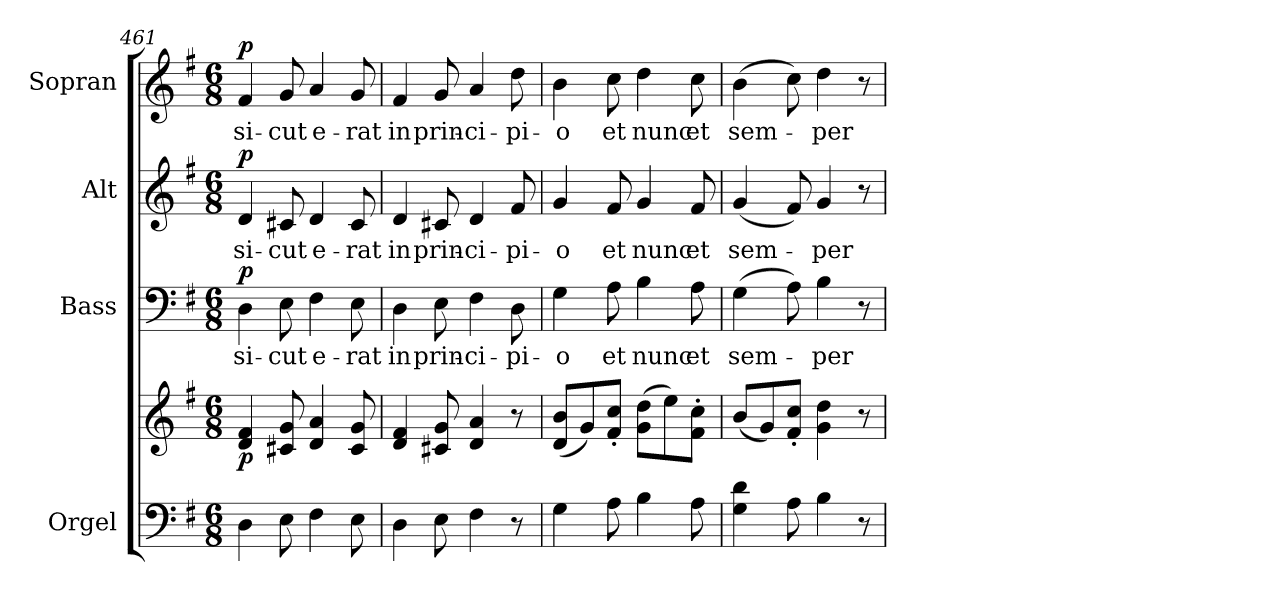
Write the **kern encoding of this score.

**kern	**kern	**dynam	**kern	**text	**dynam	**kern	**text	**dynam	**kern	**text	**dynam
*part4	*part4	*part4	*part3	*part3	*part3	*part2	*part2	*part2	*part1	*part1	*part1
*staff5	*staff4	*staff4/5	*staff3	*staff3	*staff3	*staff2	*staff2	*staff2	*staff1	*staff1	*staff1
*I"Orgel	*	*	*I"Bass	*	*	*I"Alt	*	*	*I"Sopran	*	*
*I'Org.	*	*	*I'B.	*	*	*I'A.	*	*	*I'S.	*	*
*clefF4	*clefG2	*	*clefF4	*	*	*clefG2	*	*	*clefG2	*	*
*k[f#]	*k[f#]	*	*k[f#]	*	*	*k[f#]	*	*	*k[f#]	*	*
*G:	*G:	*	*G:	*	*	*G:	*	*	*G:	*	*
*M6/8	*M6/8	*	*M6/8	*	*	*M6/8	*	*	*M6/8	*	*
=461	=461	=461	=461	=461	=461	=461	=461	=461	=461	=461	=461
!	!	!LO:DY:b	!	!LO:LY:b	!LO:DY:a	!	!LO:LY:b	!LO:DY:a	!	!LO:LY:b	!LO:DY:a
4D\	4d/ 4f#/	p	4D\	si-	p	4d/	si-	p	4f#/	si-	p
!	!	!	!	!LO:LY:b	!	!	!LO:LY:b	!	!	!LO:LY:b	!
8E\	8c#X/ 8g/	.	8E\	-cut	.	8c#X/	-cut	.	8g/	-cut	.
!	!	!	!	!LO:LY:b	!	!	!LO:LY:b	!	!	!LO:LY:b	!
4F#\	4d/ 4a/	.	4F#\	e-	.	4d/	e-	.	4a/	e-	.
!	!	!	!	!LO:LY:b	!	!	!LO:LY:b	!	!	!LO:LY:b	!
8E\	8c#/ 8g/	.	8E\	-rat	.	8c#/	-rat	.	8g/	-rat	.
!!LO:PB:g=z
=462	=462	=462	=462	=462	=462	=462	=462	=462	=462	=462	=462
!	!	!	!	!LO:LY:b	!	!	!LO:LY:b	!	!	!LO:LY:b	!
4D\	4d/ 4f#/	.	4D\	in	.	4d/	in	.	4f#/	in	.
!	!	!	!	!LO:LY:b	!	!	!LO:LY:b	!	!	!LO:LY:b	!
8E\	8c#X/ 8g/	.	8E\	prin-	.	8c#X/	prin-	.	8g/	prin-	.
!	!	!	!	!LO:LY:b	!	!	!LO:LY:b	!	!	!LO:LY:b	!
4F#\	4d/ 4a/	.	4F#\	-ci-	.	4d/	-ci-	.	4a/	-ci-	.
!	!	!	!	!LO:LY:b	!	!	!LO:LY:b	!	!	!LO:LY:b	!
8r	8r	.	8D\	-pi-	.	8f#/	-pi-	.	8dd\	-pi-	.
=463	=463	=463	=463	=463	=463	=463	=463	=463	=463	=463	=463
!	!	!	!	!LO:LY:b	!	!	!LO:LY:b	!	!	!LO:LY:b	!
4G\	(<8d/ 8b/L	.	4G\	-o	.	4g/	-o	.	4b\	-o	.
.	8g/)	.	.	.	.	.	.	.	.	.	.
!	!	!	!	!LO:LY:b	!	!	!LO:LY:b	!	!	!LO:LY:b	!
8A\	8f#/'< 8cc/'<J	.	8A\	et	.	8f#/	et	.	8cc\	et	.
!	!	!	!	!LO:LY:b	!	!	!LO:LY:b	!	!	!LO:LY:b	!
4B\	(>8g\ 8dd\L	.	4B\	nunc	.	4g/	nunc	.	4dd\	nunc	.
.	8ee\)	.	.	.	.	.	.	.	.	.	.
!	!	!	!	!LO:LY:b	!	!	!LO:LY:b	!	!	!LO:LY:b	!
8A\	8f#\'> 8cc\'>J	.	8A\	et	.	8f#/	et	.	8cc\	et	.
=464	=464	=464	=464	=464	=464	=464	=464	=464	=464	=464	=464
!	!	!	!	!LO:LY:b	!	!	!LO:LY:b	!	!	!LO:LY:b	!
4G\ 4d\	(<8b/L	.	(>4G\	sem-	.	(<4g/	sem-	.	(>4b\	sem-	.
.	8g/)	.	.	.	.	.	.	.	.	.	.
8A\	8f#/'< 8cc/'<J	.	8A\)	.	.	8f#/)	.	.	8cc\)	.	.
!	!	!	!	!LO:LY:b	!	!	!LO:LY:b	!	!	!LO:LY:b	!
4B\	4g\ 4dd\	.	4B\	-per	.	4g/	-per	.	4dd\	-per	.
8r	8r	.	8r	.	.	8r	.	.	8r	.	.
=	=	=	=	=	=	=	=	=	=	=	=
*-	*-	*-	*-	*-	*-	*-	*-	*-	*-	*-	*-
